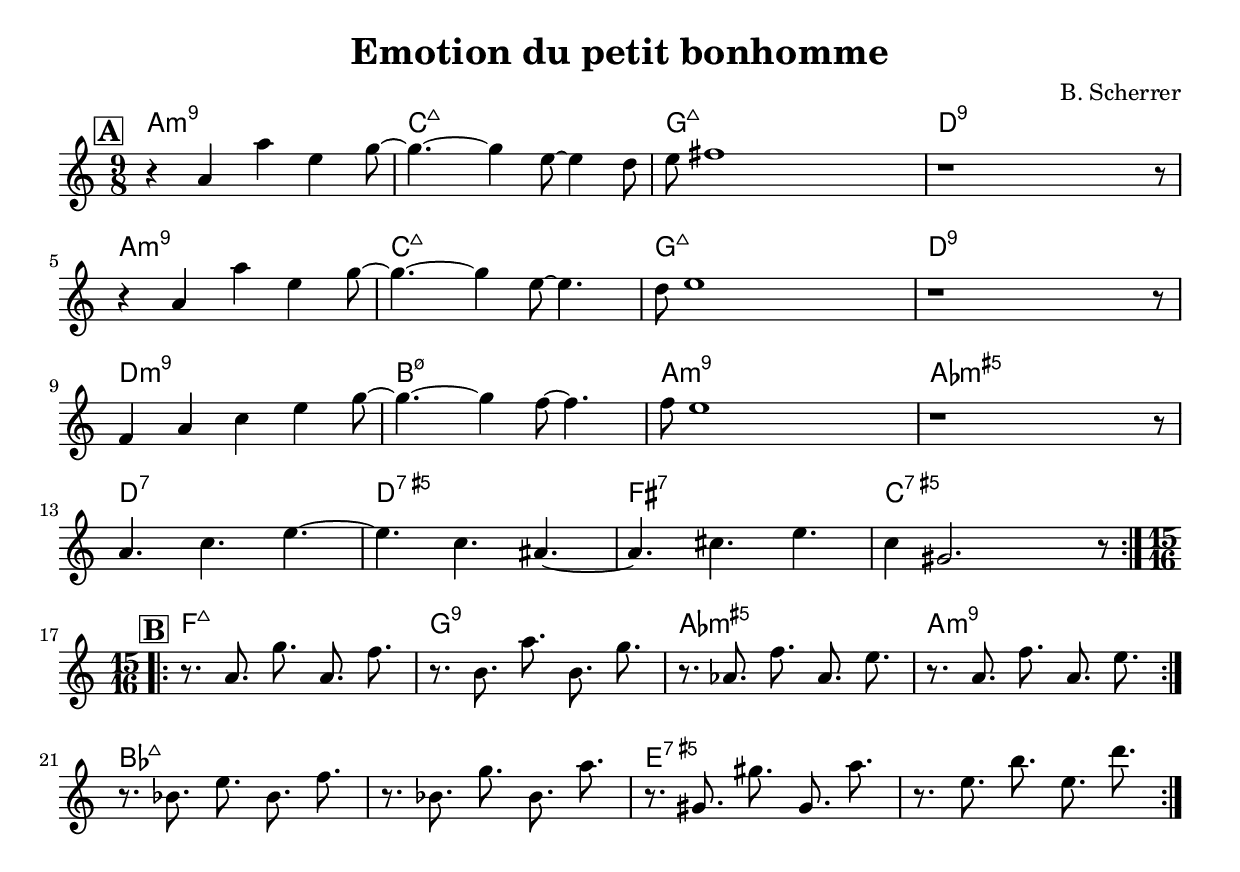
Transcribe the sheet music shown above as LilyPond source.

\version "2.18.2"	

noteCibleTransposition =   c   % c         % d pour Si b %  a, pour Mi b

ton = ""

indent = 0

melodie =  \relative c''{
  \key c \major
  \numericTimeSignature
  \time 9/8
  \mark \markup \box \bold A
  \repeat volta 2 {
  r4 a4 a'4 e g8~ | g4.~ g4 e8~ e4 d8 | e8 fis1 | r1 r8 \break
  r4 a,4 a'4 e g8~ | g4.~ g4 e8~ e4. | d8 e1 | r1 r8 \break
  f,4 a c e g8~ | g4.~ g4 f8~ f4. | f8 e1 | r1 r8 \break
  a,4. c e4.~ | e c ais~ | ais cis e | c4 gis2. r8 \break 
}
  \mark \markup \box \bold B
  \time 15/16
  \repeat volta 2 {
  \repeat volta 3 {
    r8. a g' a, f' | r b, a' b, g' | r aes, f' aes, e' |  r a, f' a, e' \break
  }
  r bes e bes f' | r bes, g' bes, a' | r gis, gis' gis, a' | r e b' e, d' \break
}
  }



harmonie = \chordmode{
  \tuplet 8/9 {
    \repeat volta 2 {
    \repeat unfold  2 { a1:min9  | c:maj7 | g:maj7 | d:9 }
    d:min9 | b:3-.5-.7 | a:min9 | aes:3-.5+ |
    d:7 | d:5+.7 | fis:7 | c:5+.7 |
  }
  }
  
  
  \tuplet 16/15 {
    \repeat volta 2 {
    \repeat volta 3 {
      f1:maj7 | g:9 | aes:3-.5+ | a:min9 |
    }
    bes:maj7 | s | e:5+.7 | s 
    }
  }
 
}



\header {
  title = #(string-append "Emotion du petit bonhomme" ton )
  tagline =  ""
  composer = "B. Scherrer"
}



\score{
  <<
    \new ChordNames {
      \transpose c \noteCibleTransposition{
	\harmonie
      }
    }
    \new Staff { 
      \transpose c \noteCibleTransposition {
      \melodie
      }
    }
  >>
  \layout{ \context {      \Score      proportionalNotationDuration = #(ly:make-moment 4 30     )   } }
}






\score {
  <<
    \new Staff \with {midiInstrument = #"electric piano 1"}<< \unfoldRepeats{\melodie 
                                 }  >>
    \new Staff \with {midiInstrument = #"electric piano 1"} << \unfoldRepeats{\harmonie
                          } >> 
  >>
\midi{ \tempo 2 = 80 }
}